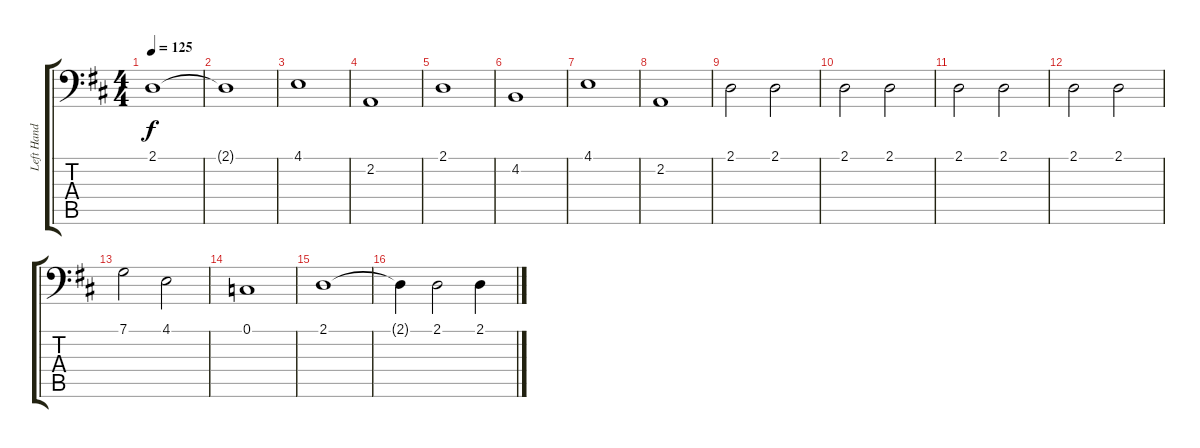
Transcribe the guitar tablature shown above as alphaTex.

\track ("Left Hand" "Left Hand") {instrument brightacousticpiano}
\staff {score tabs}
\tuning (C3 G2 D2 A1 E1 B0) {hide}
\ts (4 4)
\tempo 125
\clef f4
\ks d
2.1.1{dy f} |
2.1{t}.1 |
4.1.1 |
2.2.1 |
2.1.1 |
4.2.1 |
4.1.1 |
2.2.1 |
2.1.2 2.1.2 |
2.1.2 2.1.2 |
2.1.2 2.1.2 |
2.1.2 2.1.2 |
7.1.2 4.1.2 |
0.1.1 |
2.1.1 |
2.1{t}.4 2.1.2 2.1.4
